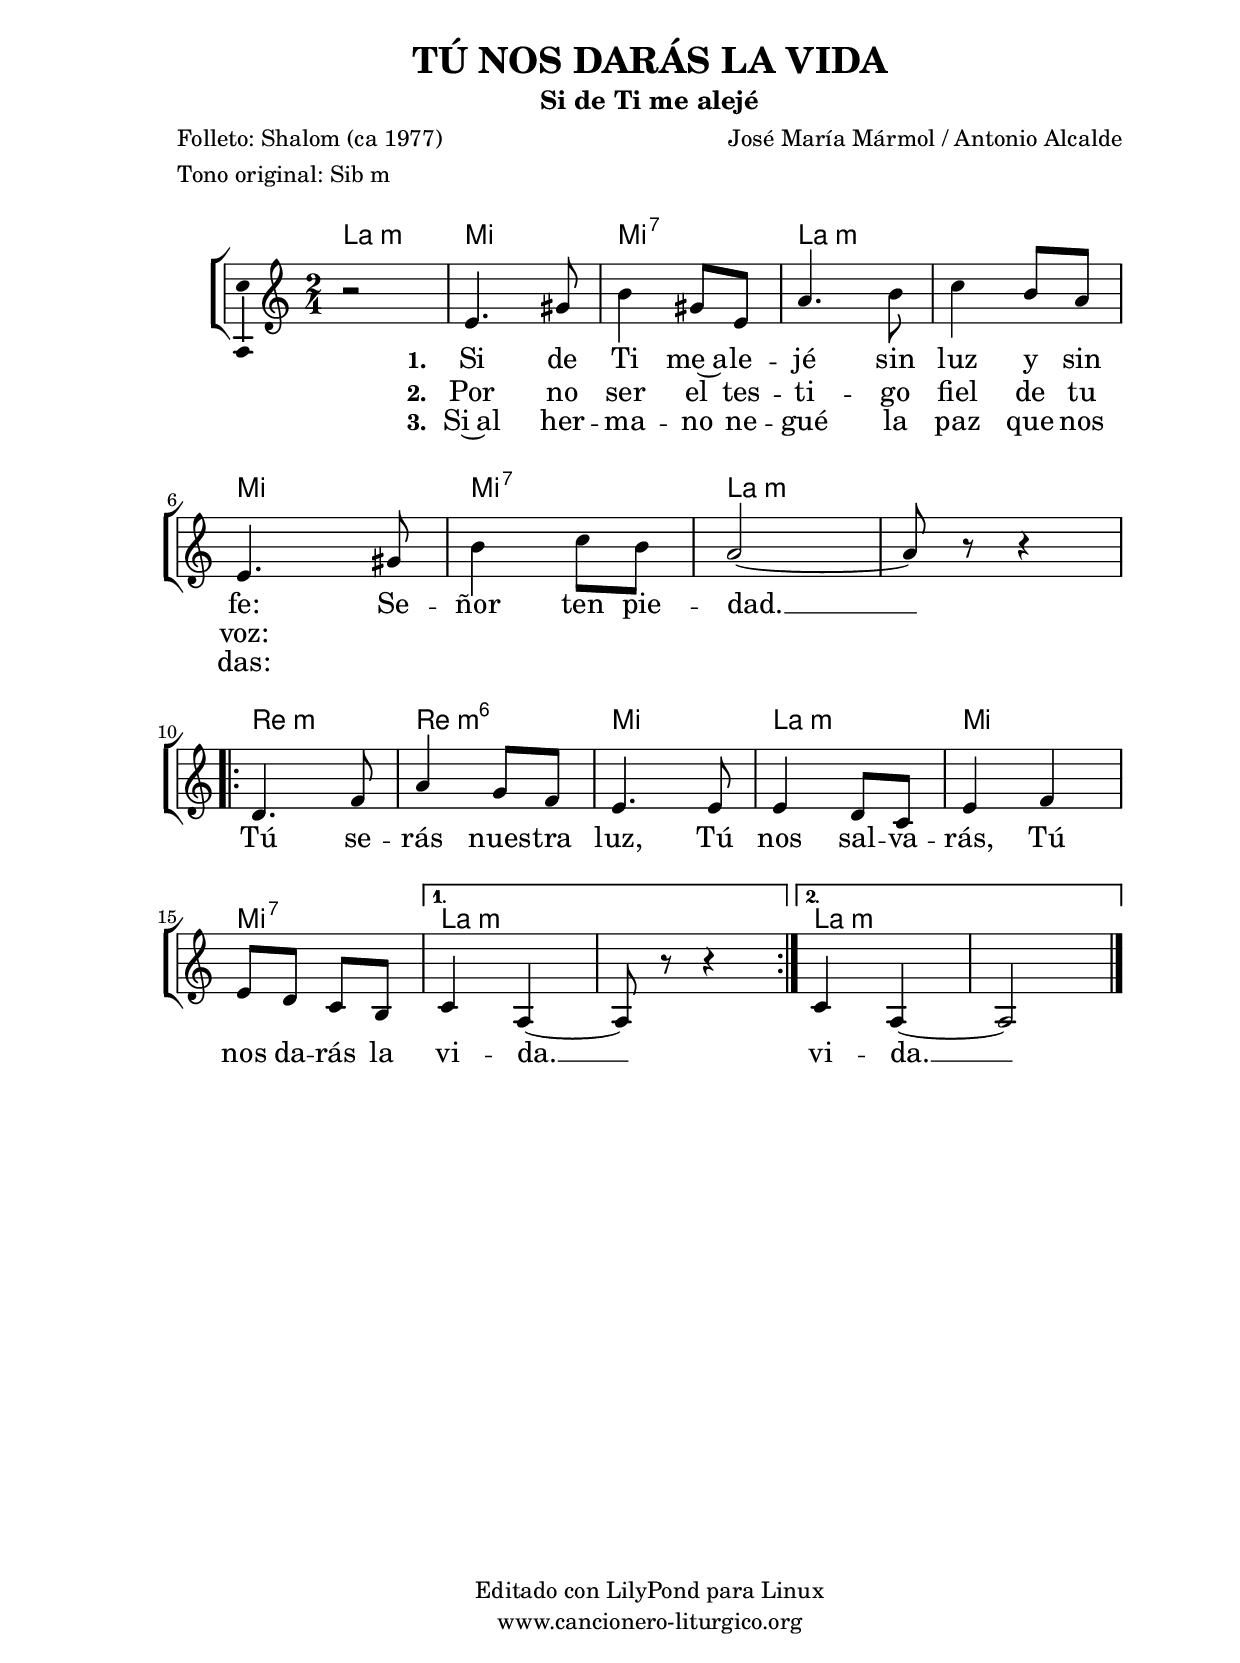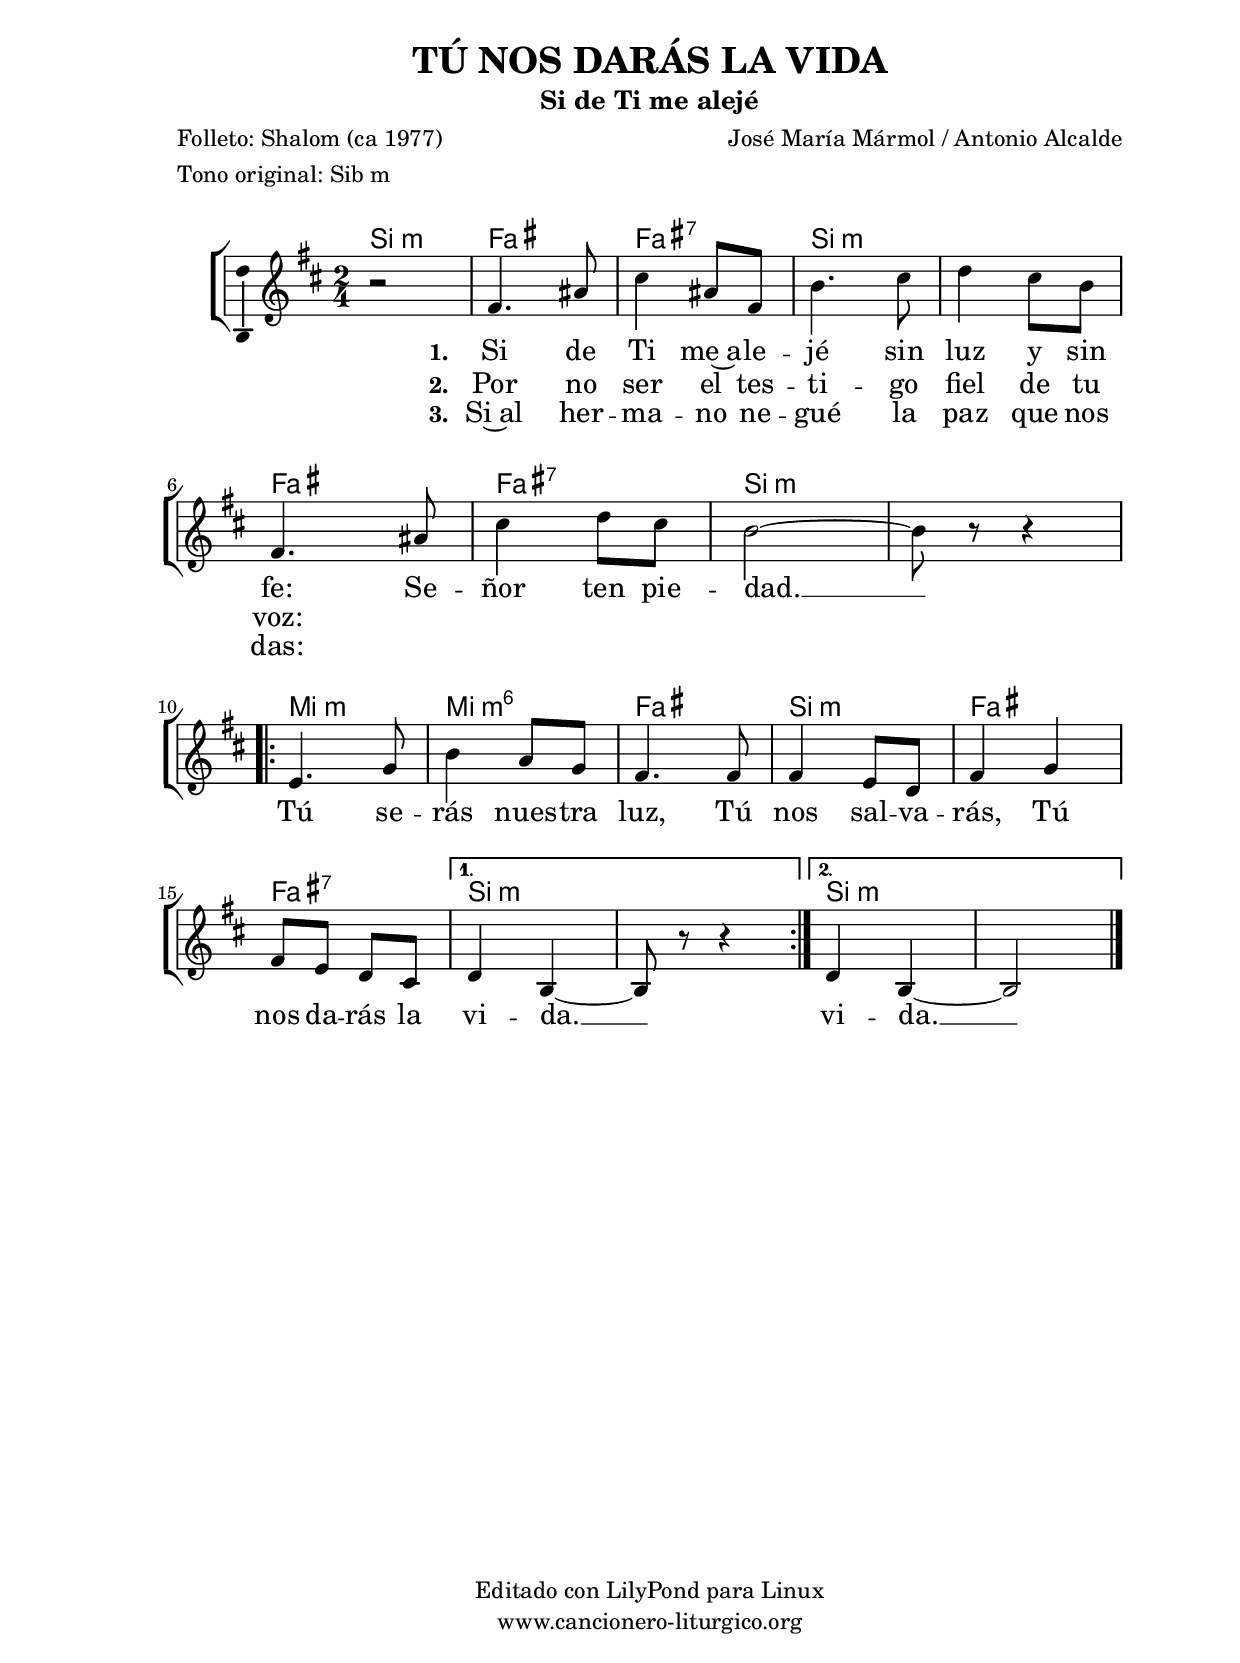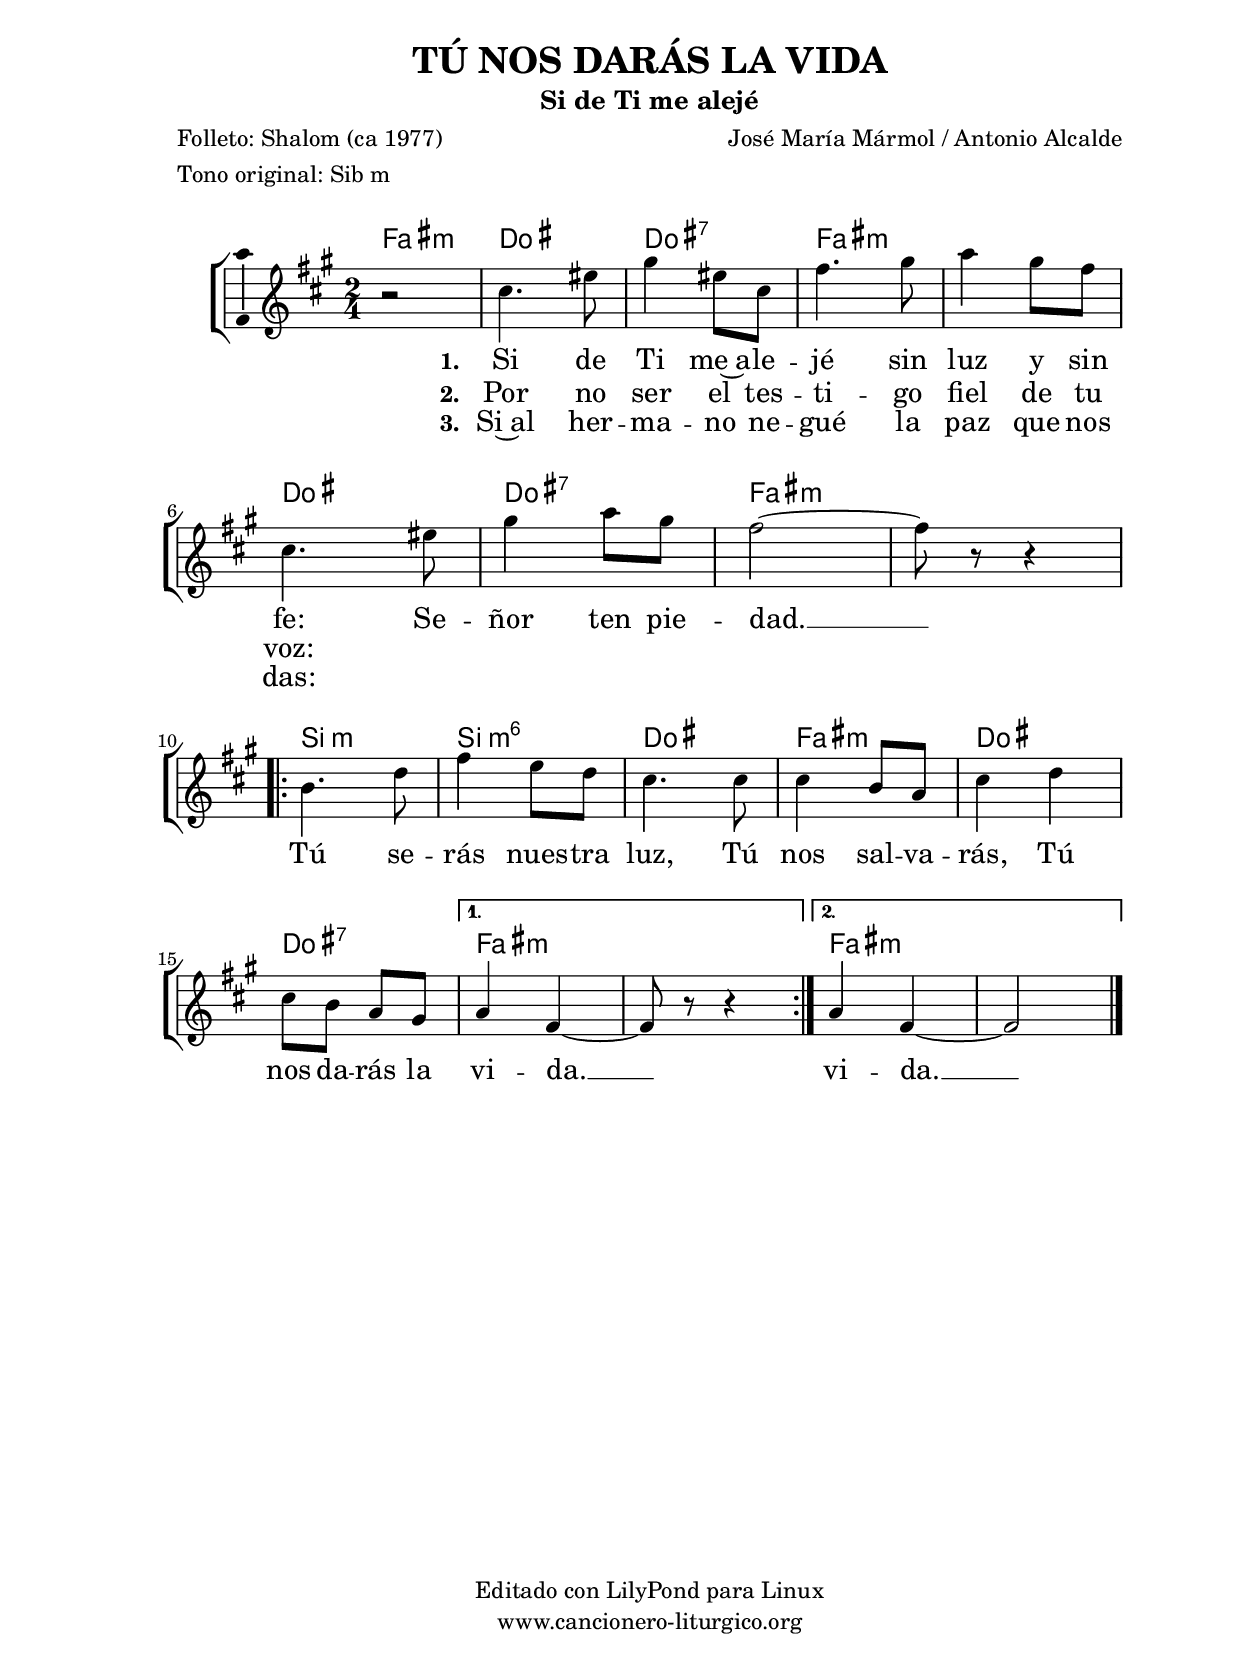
%
%para convertir .midi en .wav:
%timidity filename.midi -Ow -o finename.wav
%
%
%Para convertir de .wav a .mp3:
%lame -h -m j filename.wav
%
%
%para escuchar el midi:
%timidity nombrefichero.midi
%


%versión de lilypond para la que se ha escrito esta partitura:
\version "2.16.0"

	%Tamaño papel
	#(set-default-paper-size "a4")
	%Tamaño partitura
	#(set-global-staff-size 20)
	%No responde al pulsar sobre una nota
	#(ly:set-option 'point-and-click #f)

%parámetros del encabezamiento:
\header {
	title = "TÚ NOS DARÁS LA VIDA"
	subtitle = "Si de Ti me alejé"
	composer = "José María Mármol / Antonio Alcalde"
	poet = "Folleto: Shalom (ca 1977)"
	meter = "Tono original: Sib m"
	arranger = ""
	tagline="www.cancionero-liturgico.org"
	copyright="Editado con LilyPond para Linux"
	}

%parámetros asociados al papel:
\paper {
	oddHeaderMarkup = \markup {\fill-line { \on-the-fly #not-first-page \fromproperty #'header:title \on-the-fly #not-first-page \fromproperty #'header:composer }}
	evenHeaderMarkup = \markup {\fill-line { \fromproperty #'header:composer \fromproperty #'header:title }}
	#(set-paper-size "a4")
	print-page-number = ##f
	first-page-number = 1
	print-first-page-number = ##f
%	head-separation = 3.0 \cm
	top-margin = 2.0 \cm
	bottom-margin = 0.5\cm
%%%	bottom-margin = -2.0\cm
	left-margin = 3.0 \cm
	line-width = 16.0 \cm 
	indent = 8\mm
	interscoreline = 2.\mm
	between-system-space = 15\mm
%	para que las partituras no llenen la hoja:
	ragged-bottom = ##t
%	idem para la última hoja:
	ragged-last-bottom = ##f
%	para que las partituras llenen el ancho del papel:
	ragged-last = ##f
	after-title-space = 2.5 \cm
%page-count=1
%system-count=8

	%Flexible Vertical Spacing
%	markup-markup-spacing =
%	#'((basic-distance . 15) (minimum-distance . 15) (padding . 3))
	markup-system-spacing =
	#'((basic-distance . 15) (minimum-distance . 15) (padding . 3))
	system-system-spacing =
	#'((basic-distance . 15) (minimum-distance . 15) (padding . 3))
	score-system-spacing =
	#'((basic-distance . 15) (minimum-distance . 15) (padding . 5))
%	top-system-spacing = % header
%	#'((basic-distance . 8) (minimum-distance . 0) (padding . 0))
%	top-markup-spacing =
%	#'((basic-distance . 20) (minimum-distance . 20) (padding . 0))
	last-bottom-spacing = % footer
	#'((basic-distance . 5) (minimum-distance . 5) (padding . 0))
%	score-markup-spacing =
%	#'((basic-distance . 16) (minimum-distance . 13) (padding . 0))

	}


%parámetros que afectan a toda la partitura:
global = {
	%clave de sol (G):
	\clef G
	%armadura:
	\transpose bes a
	\key bes \minor
	\tempo 4=120
	\set Score.tempoHideNote = ##t
	}


acordes = {
	\italianChords
	\chordmode {
	\transpose bes a
{

bes2:m f f:7 bes:m s f f:7 bes:m s

\repeat volta 2 {
ees:m ees:m6 f bes:m f f:7
}

\alternative {
{
bes2:m s
}
{
bes2:m s
}
}

	}
	}
}

melodia = 
	\transpose bes a
{
	\relative c'{
	\time 2/4

r2
f4. a8
c4 a8 f
bes4. c8
des4 c8 bes
f4. a8
c4 des8 c
bes2~
bes8 r8 r4

%\bar "||"
\break

\repeat volta 2 {

ees,4. ges8
bes4 aes8 ges
f4. f8
f4 ees8 des
f4 ges
f8 ees des c
}
\alternative {
{
des4 bes~
bes8 r8 r4
}
{
des4 bes~
bes2
}
}


	\bar "|."
	}
	}


texto = \lyricmode {
\set stanza =#"1. " Si de Ti me~a -- le -- jé sin luz y sin fe: Se -- ñor ten pie -- dad. __

Tú se -- rás nues -- tra luz, Tú nos sal -- va -- rás, Tú nos da -- rás la vi -- da. __
vi -- da. __

	}


textodos = \lyricmode {
\set stanza =#"2. " Por no ser el tes -- ti -- go fiel de tu voz:

	}

textotres = \lyricmode {
\set stanza =#"3. " Si~al her -- ma -- no ne -- gué la paz que nos das:

	}


acordesStaff = \context ChordNames = acordesStaff <<
	\set chordChanges = ##t
	\acordes
	>>


vozStaff = \context Voice = vozStaff
\with {\consists "Ambitus_engraver"}
<<
%	\set Staff.instrumentName = ""
%	\set Staff.shortInstrumentName = ""
%	\set Staff.midiInstrument = #"clarinet"
%	\set Staff.midiInstrument = #"cello"
%	\set Staff.midiInstrument = #"flute"
	\set Staff.midiInstrument = #"electric guitar (jazz)"
%	\set Staff.midiInstrument = #"english horn"
%	\set Staff.midiInstrument = #"violin"
%	\set Staff.midiInstrument = #"glockenspiel"
	\set Staff.midiMinimumVolume = #0.7
	\set Staff.midiMaximumVolume = #0.9
	\global
	\melodia
	>>

textoStaff = \context Lyrics = textoStaff <<
	\lyricsto vozStaff \texto
	>>

textodosStaff = \context Lyrics = textodosStaff <<
	\lyricsto vozStaff \textodos
	>>

textotresStaff = \context Lyrics = textotresStaff <<
	\lyricsto vozStaff \textotres
	>>

\book {
	\score {
		\context ChoirStaff {
			\override StaffGroup.SystemStartBracket #'collapse-height = #1
			\override Score.SystemStartBar #'collapse-height = #1
			<<
			\acordesStaff
			\vozStaff
			\textoStaff
			\textodosStaff
			\textotresStaff
			>>
			}
		\layout {
	 		\context {
				\Lyrics
				\override LyricText #'font-size = #2
				}
	 		 \context {
				\Score
				\override StaffSymbol #'staff-space = #(magstep +3)
				}
			}
		}
	\score {
		\unfoldRepeats
		\context ChoirStaff {
			<<
			\acordesStaff
			\vozStaff
			>>
			}
		\midi {
	 		\context {
	 			\Score
				tempoWholesPerMinute = #(ly:make-moment 70 4)
				}
			}
		}
	}



#(define output-suffix "C")
\book {
	\score {
		\context ChoirStaff {
			\override StaffGroup.SystemStartBracket #'collapse-height = #1
			\override Score.SystemStartBar #'collapse-height = #1
\transpose c d
			<<
			\acordesStaff
			\vozStaff
			\textoStaff
			\textodosStaff
			\textotresStaff
			>>
			}
		\layout {
	    		\context {
				\Lyrics
				\override LyricText #'font-size = #2
				}
	   		 \context {
				\Score
				\override StaffSymbol #'staff-space = #(magstep +3)
				}
			}
		}
	}

#(define output-suffix "S")
\book {
	\score {
		\context ChoirStaff {
			\override StaffGroup.SystemStartBracket #'collapse-height = #1
			\override Score.SystemStartBar #'collapse-height = #1
\transpose c a
			<<
			\acordesStaff
			\vozStaff
			\textoStaff
			\textodosStaff
			\textotresStaff
			>>
			}
		\layout {
	    		\context {
				\Lyrics
				\override LyricText #'font-size = #2
				}
	   		 \context {
				\Score
				\override StaffSymbol #'staff-space = #(magstep +3)
				}
			}
		}
	}


